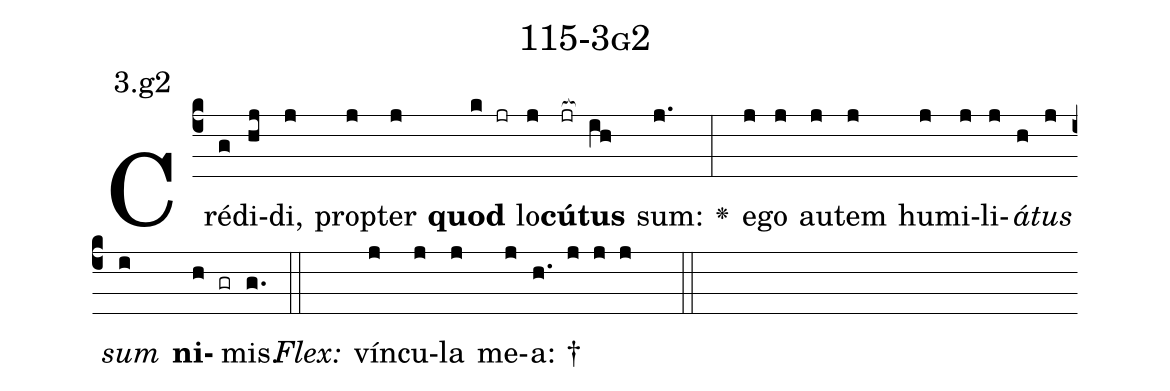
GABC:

name: 115-3g2;
annotation: 3.g2;
%%
(c4)Cré(g)di(hj)di,(j) prop(j)ter(j) <b>quod</b>(k jr) lo(j)<b>cú</b>(jr[ocb:1{])<b>tus</b>(ih[ocb:0}]) sum:(j.) <v>\greheightstar</v>(:) e(j)go(j) au(j)tem(j) hu(j)mi(j)li(j)<i>á</i>(h)<i>tus</i>(j) <i>sum</i>(i) <b>ni</b>(h gr)mis.(g.) (::)
<i>Flex:</i>()  vín(j)cu(j)la(j) me(j)a: †(h. j j j  ::)

%E(j) u(h) o(j) u(i) a(h) e.(g.) (::)
